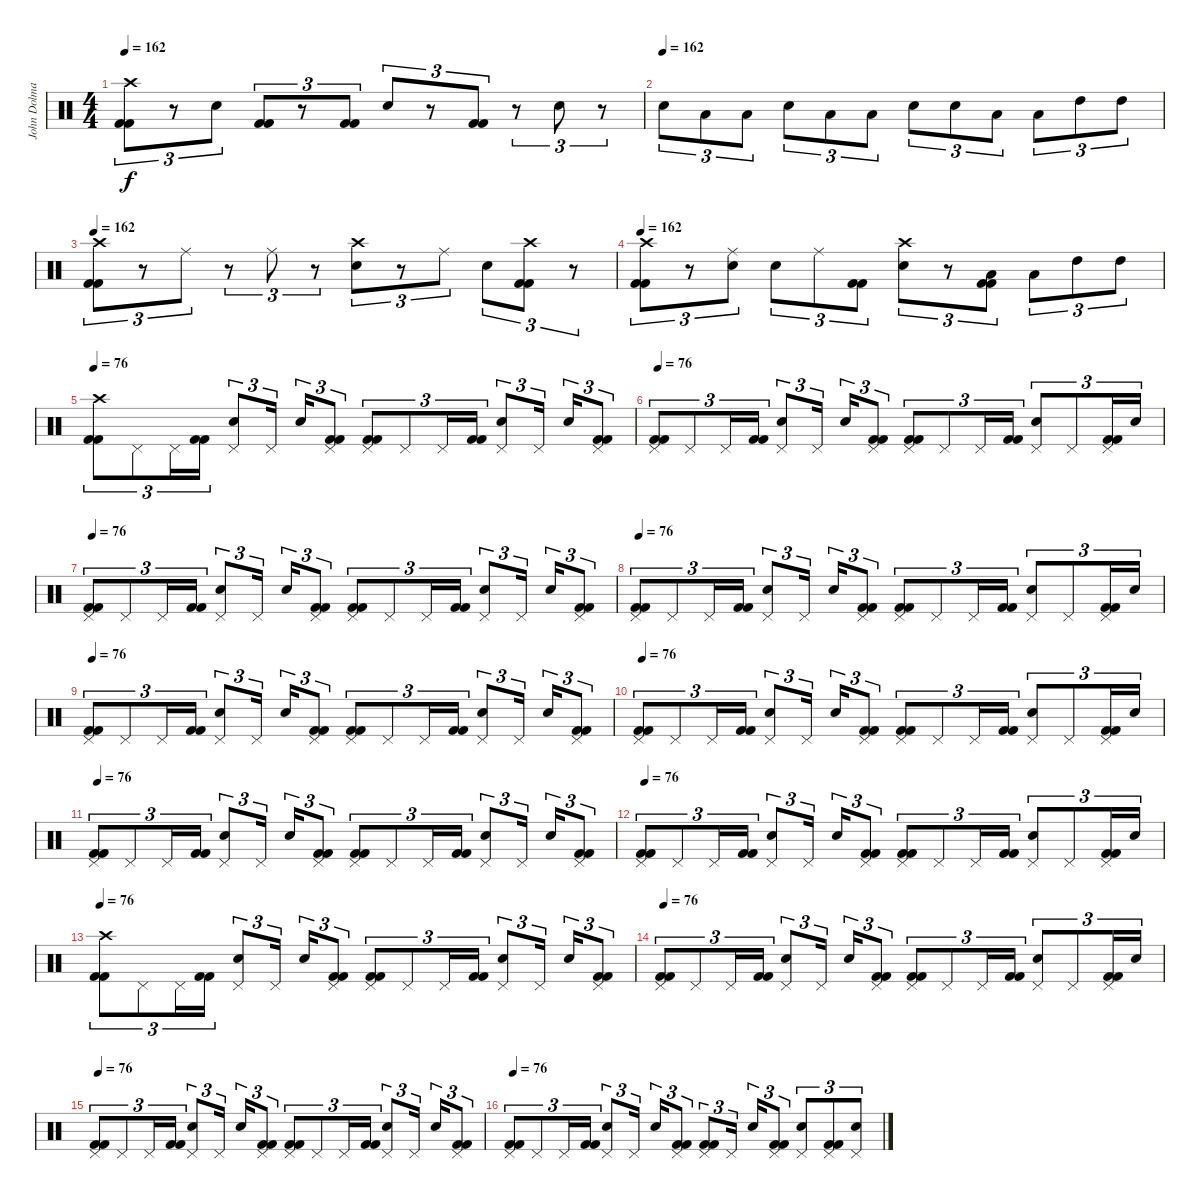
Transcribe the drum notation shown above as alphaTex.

\track ("John Dolmayan" "John Dolma") {instrument percussion}
\staff {score}
\articulation defaults
\ts (4 4)
\tempo 162
\clef neutral
\ks c
("Crash high (hit)" "Kick (hit) 2" "Kick (hit) 2").8{tu (3 2) dy f} r.8{tu (3 2)} "Snare (hit) 2".8{tu (3 2)} ("Kick (hit) 2" "Kick (hit) 2").8{tu (3 2)} r.8{tu (3 2)} ("Kick (hit) 2" "Kick (hit) 2").8{tu (3 2)} "Snare (hit) 2".8{tu (3 2)} r.8{tu (3 2)} ("Kick (hit) 2" "Kick (hit) 2").8{tu (3 2)} r.8{tu (3 2)} "Snare (hit) 2".8{tu (3 2)} r.8{tu (3 2)} |
\tempo (162)
"Snare (hit) 2".8{tu (3 2)} "Low Tom (hit)".8{tu (3 2)} "Low Tom (hit)".8{tu (3 2)} "Snare (hit) 2".8{tu (3 2)} "Low Tom (hit)".8{tu (3 2)} "Low Tom (hit)".8{tu (3 2)} "Snare (hit) 2".8{tu (3 2)} "Snare (hit) 2".8{tu (3 2)} "Low Tom (hit)".8{tu (3 2)} "Low Tom (hit)".8{tu (3 2)} "High Tom (hit)".8{tu (3 2)} "High Tom (hit)".8{tu (3 2)} |
\tempo 162
("Crash high (hit)" "Kick (hit) 2" "Kick (hit) 2").8{tu (3 2)} r.8{tu (3 2)} "Ride (middle)".8{tu (3 2)} r.8{tu (3 2)} "Ride (middle)".8{tu (3 2)} r.8{tu (3 2)} ("Crash high (hit)" "Snare (hit) 2").8{tu (3 2)} r.8{tu (3 2)} "Ride (middle)".8{tu (3 2)} "Snare (hit) 2".8{tu (3 2)} ("Crash high (hit)" "Kick (hit) 2" "Kick (hit) 2").8{tu (3 2)} r.8{tu (3 2)} |
\tempo 162
("Crash high (hit)" "Kick (hit) 2" "Kick (hit) 2").8{tu (3 2)} r.8{tu (3 2)} ("Ride (middle)" "Snare (hit) 2").8{tu (3 2)} "Snare (hit) 2".8{tu (3 2)} "Ride (middle)".8{tu (3 2)} ("Kick (hit) 2" "Kick (hit) 2").8{tu (3 2)} ("Crash high (hit)" "Snare (hit) 2").8{tu (3 2)} r.8{tu (3 2)} ("Low Tom (hit)" "Kick (hit) 2" "Kick (hit) 2").8{tu (3 2)} "Low Tom (hit)".8{tu (3 2)} "High Tom (hit)".8{tu (3 2)} "High Tom (hit)".8{tu (3 2)} |
\tempo 76
("Crash high (hit)" "Kick (hit) 2" "Kick (hit) 2").8{tu (3 2)} "Pedal Hi-Hat (hit)".8{tu (3 2)} "Pedal Hi-Hat (hit)".16{tu (3 2)} ("Kick (hit) 2" "Kick (hit) 2").16{tu (3 2)} ("Pedal Hi-Hat (hit)" "Snare (hit) 2").8{tu (3 2)} "Pedal Hi-Hat (hit)".16{tu (3 2)} "Snare (hit) 2".16{tu (3 2)} ("Pedal Hi-Hat (hit)" "Kick (hit) 2" "Kick (hit) 2").8{tu (3 2)} ("Pedal Hi-Hat (hit)" "Kick (hit) 2" "Kick (hit) 2").8{tu (3 2)} "Pedal Hi-Hat (hit)".8{tu (3 2)} "Pedal Hi-Hat (hit)".16{tu (3 2)} ("Kick (hit) 2" "Kick (hit) 2").16{tu (3 2)} ("Pedal Hi-Hat (hit)" "Snare (hit) 2").8{tu (3 2)} "Pedal Hi-Hat (hit)".16{tu (3 2)} "Snare (hit) 2".16{tu (3 2)} ("Pedal Hi-Hat (hit)" "Kick (hit) 2" "Kick (hit) 2").8{tu (3 2)} |
\tempo 76
("Pedal Hi-Hat (hit)" "Kick (hit) 2" "Kick (hit) 2").8{tu (3 2)} "Pedal Hi-Hat (hit)".8{tu (3 2)} "Pedal Hi-Hat (hit)".16{tu (3 2)} ("Kick (hit) 2" "Kick (hit) 2").16{tu (3 2)} ("Pedal Hi-Hat (hit)" "Snare (hit) 2").8{tu (3 2)} "Pedal Hi-Hat (hit)".16{tu (3 2)} "Snare (hit) 2".16{tu (3 2)} ("Pedal Hi-Hat (hit)" "Kick (hit) 2" "Kick (hit) 2").8{tu (3 2)} ("Pedal Hi-Hat (hit)" "Kick (hit) 2" "Kick (hit) 2").8{tu (3 2)} "Pedal Hi-Hat (hit)".8{tu (3 2)} "Pedal Hi-Hat (hit)".16{tu (3 2)} ("Kick (hit) 2" "Kick (hit) 2").16{tu (3 2)} ("Pedal Hi-Hat (hit)" "Snare (hit) 2").8{tu (3 2)} "Pedal Hi-Hat (hit)".8{tu (3 2)} ("Pedal Hi-Hat (hit)" "Kick (hit) 2" "Kick (hit) 2").16{tu (3 2)} "Snare (hit) 2".16{tu (3 2)} |
\tempo 76
("Pedal Hi-Hat (hit)" "Kick (hit) 2" "Kick (hit) 2").8{tu (3 2)} "Pedal Hi-Hat (hit)".8{tu (3 2)} "Pedal Hi-Hat (hit)".16{tu (3 2)} ("Kick (hit) 2" "Kick (hit) 2").16{tu (3 2)} ("Pedal Hi-Hat (hit)" "Snare (hit) 2").8{tu (3 2)} "Pedal Hi-Hat (hit)".16{tu (3 2)} "Snare (hit) 2".16{tu (3 2)} ("Pedal Hi-Hat (hit)" "Kick (hit) 2" "Kick (hit) 2").8{tu (3 2)} ("Pedal Hi-Hat (hit)" "Kick (hit) 2" "Kick (hit) 2").8{tu (3 2)} "Pedal Hi-Hat (hit)".8{tu (3 2)} "Pedal Hi-Hat (hit)".16{tu (3 2)} ("Kick (hit) 2" "Kick (hit) 2").16{tu (3 2)} ("Pedal Hi-Hat (hit)" "Snare (hit) 2").8{tu (3 2)} "Pedal Hi-Hat (hit)".16{tu (3 2)} "Snare (hit) 2".16{tu (3 2)} ("Pedal Hi-Hat (hit)" "Kick (hit) 2" "Kick (hit) 2").8{tu (3 2)} |
\tempo 76
("Pedal Hi-Hat (hit)" "Kick (hit) 2" "Kick (hit) 2").8{tu (3 2)} "Pedal Hi-Hat (hit)".8{tu (3 2)} "Pedal Hi-Hat (hit)".16{tu (3 2)} ("Kick (hit) 2" "Kick (hit) 2").16{tu (3 2)} ("Pedal Hi-Hat (hit)" "Snare (hit) 2").8{tu (3 2)} "Pedal Hi-Hat (hit)".16{tu (3 2)} "Snare (hit) 2".16{tu (3 2)} ("Pedal Hi-Hat (hit)" "Kick (hit) 2" "Kick (hit) 2").8{tu (3 2)} ("Pedal Hi-Hat (hit)" "Kick (hit) 2" "Kick (hit) 2").8{tu (3 2)} "Pedal Hi-Hat (hit)".8{tu (3 2)} "Pedal Hi-Hat (hit)".16{tu (3 2)} ("Kick (hit) 2" "Kick (hit) 2").16{tu (3 2)} ("Pedal Hi-Hat (hit)" "Snare (hit) 2").8{tu (3 2)} "Pedal Hi-Hat (hit)".8{tu (3 2)} ("Pedal Hi-Hat (hit)" "Kick (hit) 2" "Kick (hit) 2").16{tu (3 2)} "Snare (hit) 2".16{tu (3 2)} |
\tempo 76
("Pedal Hi-Hat (hit)" "Kick (hit) 2" "Kick (hit) 2").8{tu (3 2)} "Pedal Hi-Hat (hit)".8{tu (3 2)} "Pedal Hi-Hat (hit)".16{tu (3 2)} ("Kick (hit) 2" "Kick (hit) 2").16{tu (3 2)} ("Pedal Hi-Hat (hit)" "Snare (hit) 2").8{tu (3 2)} "Pedal Hi-Hat (hit)".16{tu (3 2)} "Snare (hit) 2".16{tu (3 2)} ("Pedal Hi-Hat (hit)" "Kick (hit) 2" "Kick (hit) 2").8{tu (3 2)} ("Pedal Hi-Hat (hit)" "Kick (hit) 2" "Kick (hit) 2").8{tu (3 2)} "Pedal Hi-Hat (hit)".8{tu (3 2)} "Pedal Hi-Hat (hit)".16{tu (3 2)} ("Kick (hit) 2" "Kick (hit) 2").16{tu (3 2)} ("Pedal Hi-Hat (hit)" "Snare (hit) 2").8{tu (3 2)} "Pedal Hi-Hat (hit)".16{tu (3 2)} "Snare (hit) 2".16{tu (3 2)} ("Pedal Hi-Hat (hit)" "Kick (hit) 2" "Kick (hit) 2").8{tu (3 2)} |
\tempo 76
("Pedal Hi-Hat (hit)" "Kick (hit) 2" "Kick (hit) 2").8{tu (3 2)} "Pedal Hi-Hat (hit)".8{tu (3 2)} "Pedal Hi-Hat (hit)".16{tu (3 2)} ("Kick (hit) 2" "Kick (hit) 2").16{tu (3 2)} ("Pedal Hi-Hat (hit)" "Snare (hit) 2").8{tu (3 2)} "Pedal Hi-Hat (hit)".16{tu (3 2)} "Snare (hit) 2".16{tu (3 2)} ("Pedal Hi-Hat (hit)" "Kick (hit) 2" "Kick (hit) 2").8{tu (3 2)} ("Pedal Hi-Hat (hit)" "Kick (hit) 2" "Kick (hit) 2").8{tu (3 2)} "Pedal Hi-Hat (hit)".8{tu (3 2)} "Pedal Hi-Hat (hit)".16{tu (3 2)} ("Kick (hit) 2" "Kick (hit) 2").16{tu (3 2)} ("Pedal Hi-Hat (hit)" "Snare (hit) 2").8{tu (3 2)} "Pedal Hi-Hat (hit)".8{tu (3 2)} ("Pedal Hi-Hat (hit)" "Kick (hit) 2" "Kick (hit) 2").16{tu (3 2)} "Snare (hit) 2".16{tu (3 2)} |
\tempo 76
("Pedal Hi-Hat (hit)" "Kick (hit) 2" "Kick (hit) 2").8{tu (3 2)} "Pedal Hi-Hat (hit)".8{tu (3 2)} "Pedal Hi-Hat (hit)".16{tu (3 2)} ("Kick (hit) 2" "Kick (hit) 2").16{tu (3 2)} ("Pedal Hi-Hat (hit)" "Snare (hit) 2").8{tu (3 2)} "Pedal Hi-Hat (hit)".16{tu (3 2)} "Snare (hit) 2".16{tu (3 2)} ("Pedal Hi-Hat (hit)" "Kick (hit) 2" "Kick (hit) 2").8{tu (3 2)} ("Pedal Hi-Hat (hit)" "Kick (hit) 2" "Kick (hit) 2").8{tu (3 2)} "Pedal Hi-Hat (hit)".8{tu (3 2)} "Pedal Hi-Hat (hit)".16{tu (3 2)} ("Kick (hit) 2" "Kick (hit) 2").16{tu (3 2)} ("Pedal Hi-Hat (hit)" "Snare (hit) 2").8{tu (3 2)} "Pedal Hi-Hat (hit)".16{tu (3 2)} "Snare (hit) 2".16{tu (3 2)} ("Pedal Hi-Hat (hit)" "Kick (hit) 2" "Kick (hit) 2").8{tu (3 2)} |
\tempo 76
("Pedal Hi-Hat (hit)" "Kick (hit) 2" "Kick (hit) 2").8{tu (3 2)} "Pedal Hi-Hat (hit)".8{tu (3 2)} "Pedal Hi-Hat (hit)".16{tu (3 2)} ("Kick (hit) 2" "Kick (hit) 2").16{tu (3 2)} ("Pedal Hi-Hat (hit)" "Snare (hit) 2").8{tu (3 2)} "Pedal Hi-Hat (hit)".16{tu (3 2)} "Snare (hit) 2".16{tu (3 2)} ("Pedal Hi-Hat (hit)" "Kick (hit) 2" "Kick (hit) 2").8{tu (3 2)} ("Pedal Hi-Hat (hit)" "Kick (hit) 2" "Kick (hit) 2").8{tu (3 2)} "Pedal Hi-Hat (hit)".8{tu (3 2)} "Pedal Hi-Hat (hit)".16{tu (3 2)} ("Kick (hit) 2" "Kick (hit) 2").16{tu (3 2)} ("Pedal Hi-Hat (hit)" "Snare (hit) 2").8{tu (3 2)} "Pedal Hi-Hat (hit)".8{tu (3 2)} ("Pedal Hi-Hat (hit)" "Kick (hit) 2" "Kick (hit) 2").16{tu (3 2)} "Snare (hit) 2".16{tu (3 2)} |
\tempo 76
("Crash high (hit)" "Kick (hit) 2" "Kick (hit) 2").8{tu (3 2)} "Pedal Hi-Hat (hit)".8{tu (3 2)} "Pedal Hi-Hat (hit)".16{tu (3 2)} ("Kick (hit) 2" "Kick (hit) 2").16{tu (3 2)} ("Pedal Hi-Hat (hit)" "Snare (hit) 2").8{tu (3 2)} "Pedal Hi-Hat (hit)".16{tu (3 2)} "Snare (hit) 2".16{tu (3 2)} ("Pedal Hi-Hat (hit)" "Kick (hit) 2" "Kick (hit) 2").8{tu (3 2)} ("Pedal Hi-Hat (hit)" "Kick (hit) 2" "Kick (hit) 2").8{tu (3 2)} "Pedal Hi-Hat (hit)".8{tu (3 2)} "Pedal Hi-Hat (hit)".16{tu (3 2)} ("Kick (hit) 2" "Kick (hit) 2").16{tu (3 2)} ("Pedal Hi-Hat (hit)" "Snare (hit) 2").8{tu (3 2)} "Pedal Hi-Hat (hit)".16{tu (3 2)} "Snare (hit) 2".16{tu (3 2)} ("Pedal Hi-Hat (hit)" "Kick (hit) 2" "Kick (hit) 2").8{tu (3 2)} |
\tempo 76
("Pedal Hi-Hat (hit)" "Kick (hit) 2" "Kick (hit) 2").8{tu (3 2)} "Pedal Hi-Hat (hit)".8{tu (3 2)} "Pedal Hi-Hat (hit)".16{tu (3 2)} ("Kick (hit) 2" "Kick (hit) 2").16{tu (3 2)} ("Pedal Hi-Hat (hit)" "Snare (hit) 2").8{tu (3 2)} "Pedal Hi-Hat (hit)".16{tu (3 2)} "Snare (hit) 2".16{tu (3 2)} ("Pedal Hi-Hat (hit)" "Kick (hit) 2" "Kick (hit) 2").8{tu (3 2)} ("Pedal Hi-Hat (hit)" "Kick (hit) 2" "Kick (hit) 2").8{tu (3 2)} "Pedal Hi-Hat (hit)".8{tu (3 2)} "Pedal Hi-Hat (hit)".16{tu (3 2)} ("Kick (hit) 2" "Kick (hit) 2").16{tu (3 2)} ("Pedal Hi-Hat (hit)" "Snare (hit) 2").8{tu (3 2)} "Pedal Hi-Hat (hit)".8{tu (3 2)} ("Pedal Hi-Hat (hit)" "Kick (hit) 2" "Kick (hit) 2").16{tu (3 2)} "Snare (hit) 2".16{tu (3 2)} |
\tempo 76
("Pedal Hi-Hat (hit)" "Kick (hit) 2" "Kick (hit) 2").8{tu (3 2)} "Pedal Hi-Hat (hit)".8{tu (3 2)} "Pedal Hi-Hat (hit)".16{tu (3 2)} ("Kick (hit) 2" "Kick (hit) 2").16{tu (3 2)} ("Pedal Hi-Hat (hit)" "Snare (hit) 2").8{tu (3 2)} "Pedal Hi-Hat (hit)".16{tu (3 2)} "Snare (hit) 2".16{tu (3 2)} ("Pedal Hi-Hat (hit)" "Kick (hit) 2" "Kick (hit) 2").8{tu (3 2)} ("Pedal Hi-Hat (hit)" "Kick (hit) 2" "Kick (hit) 2").8{tu (3 2)} "Pedal Hi-Hat (hit)".8{tu (3 2)} "Pedal Hi-Hat (hit)".16{tu (3 2)} ("Kick (hit) 2" "Kick (hit) 2").16{tu (3 2)} ("Pedal Hi-Hat (hit)" "Snare (hit) 2").8{tu (3 2)} "Pedal Hi-Hat (hit)".16{tu (3 2)} "Snare (hit) 2".16{tu (3 2)} ("Pedal Hi-Hat (hit)" "Kick (hit) 2" "Kick (hit) 2").8{tu (3 2)} |
\tempo 76
("Pedal Hi-Hat (hit)" "Kick (hit) 2" "Kick (hit) 2").8{tu (3 2)} "Pedal Hi-Hat (hit)".8{tu (3 2)} "Pedal Hi-Hat (hit)".16{tu (3 2)} ("Kick (hit) 2" "Kick (hit) 2").16{tu (3 2)} ("Pedal Hi-Hat (hit)" "Snare (hit) 2").8{tu (3 2)} "Pedal Hi-Hat (hit)".16{tu (3 2)} "Snare (hit) 2".16{tu (3 2)} ("Pedal Hi-Hat (hit)" "Kick (hit) 2" "Kick (hit) 2").8{tu (3 2)} ("Pedal Hi-Hat (hit)" "Kick (hit) 2" "Kick (hit) 2").8{tu (3 2)} "Pedal Hi-Hat (hit)".16{tu (3 2)} "Snare (hit) 2".16{tu (3 2)} ("Pedal Hi-Hat (hit)" "Kick (hit) 2" "Kick (hit) 2").8{tu (3 2)} ("Pedal Hi-Hat (hit)" "Snare (hit) 2").8{tu (3 2)} ("Pedal Hi-Hat (hit)" "Kick (hit) 2" "Kick (hit) 2").8{tu (3 2)} ("Pedal Hi-Hat (hit)" "Snare (hit) 2").8{tu (3 2)}
